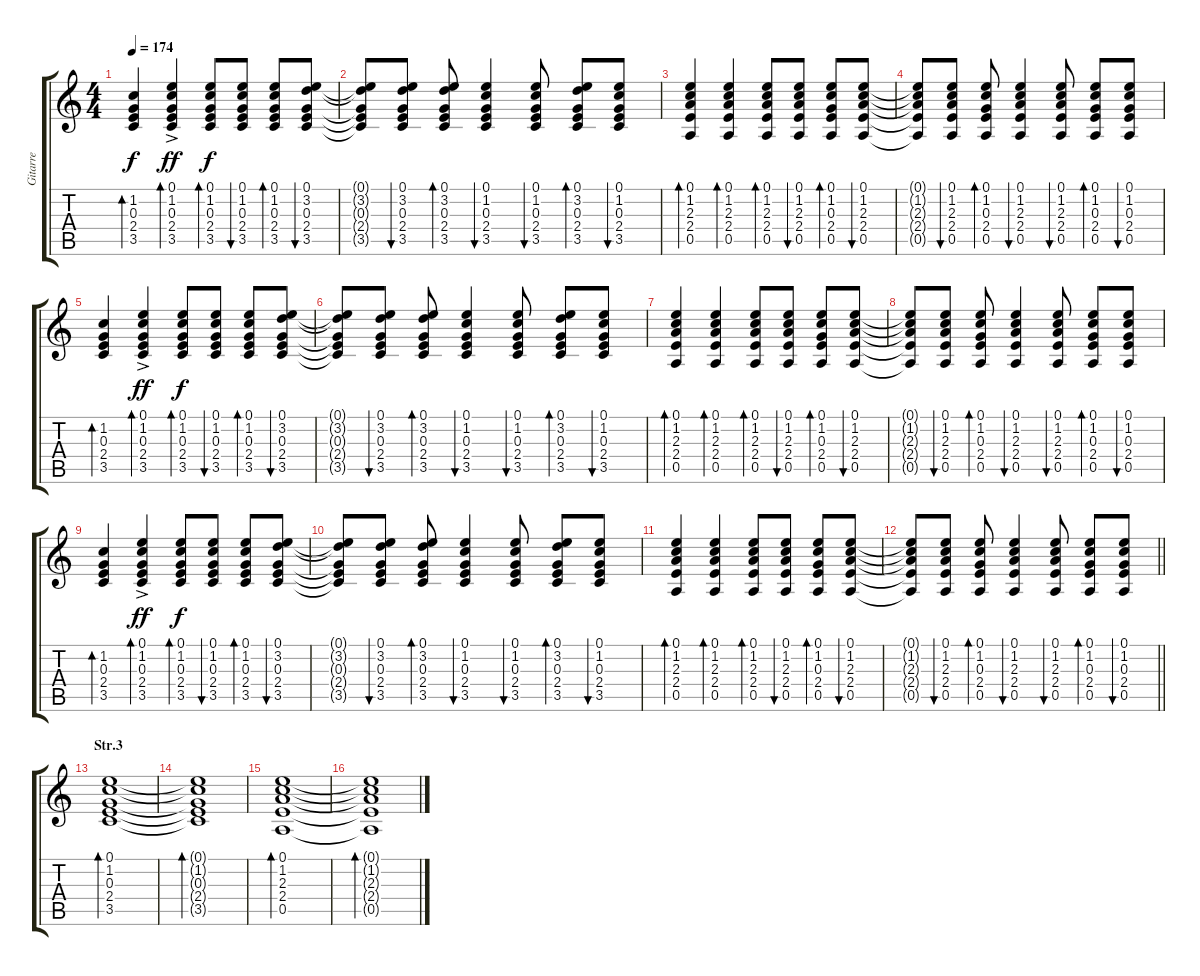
\track ("Gitarre" "Gitarre") {instrument acousticguitarnylon}
\staff {score tabs}
\tuning (E4 B3 G3 D3 A2 E2) {hide}
\ts (4 4)
\tempo 174
\clef g2
\ks c
(1.2 0.3 2.4 3.5).4{bd 30 dy f} (0.1{ac} 1.2{ac} 0.3{ac} 2.4{ac} 3.5{ac}).4{bd 30 dy ff} (0.1 1.2 0.3 2.4 3.5).8{bd 30 dy f} (0.1 1.2 0.3 2.4 3.5).8{bu 30} (0.1 1.2 0.3 2.4 3.5).8{bd 30} (0.1 3.2 0.3 2.4 3.5).8{bu 30} |
(0.1{t} 3.2{t} 0.3{t} 2.4{t} 3.5{t}).8 (0.1 3.2 0.3 2.4 3.5).8{bu 30} (0.1 3.2 0.3 2.4 3.5).8{bd 30} (0.1 1.2 0.3 2.4 3.5).4{bu 30} (0.1 1.2 0.3 2.4 3.5).8{bu 30} (0.1 3.2 0.3 2.4 3.5).8{bd 30} (0.1 1.2 0.3 2.4 3.5).8{bu 30} |
(0.1 1.2 2.3 2.4 0.5).4{bd 30} (0.1 1.2 2.3 2.4 0.5).4{bd 30} (0.1 1.2 2.3 2.4 0.5).8{bd 30} (0.1 1.2 2.3 2.4 0.5).8{bu 30} (0.1 1.2 0.3 2.4 0.5).8{bd 30} (0.1 1.2 2.3 2.4 0.5).8{bu 30} |
(0.1{t} 1.2{t} 2.3{t} 2.4{t} 0.5{t}).8 (0.1 1.2 2.3 2.4 0.5).8{bu 30} (0.1 1.2 0.3 2.4 0.5).8{bd 30} (0.1 1.2 2.3 2.4 0.5).4{bu 30} (0.1 1.2 2.3 2.4 0.5).8{bu 30} (0.1 1.2 0.3 2.4 0.5).8{bd 30} (0.1 1.2 0.3 2.4 0.5).8{bu 30} |
(1.2 0.3 2.4 3.5).4{bd 30} (0.1{ac} 1.2{ac} 0.3{ac} 2.4{ac} 3.5{ac}).4{bd 30 dy ff} (0.1 1.2 0.3 2.4 3.5).8{bd 30 dy f} (0.1 1.2 0.3 2.4 3.5).8{bu 30} (0.1 1.2 0.3 2.4 3.5).8{bd 30} (0.1 3.2 0.3 2.4 3.5).8{bu 30} |
(0.1{t} 3.2{t} 0.3{t} 2.4{t} 3.5{t}).8 (0.1 3.2 0.3 2.4 3.5).8{bu 30} (0.1 3.2 0.3 2.4 3.5).8{bd 30} (0.1 1.2 0.3 2.4 3.5).4{bu 30} (0.1 1.2 0.3 2.4 3.5).8{bu 30} (0.1 3.2 0.3 2.4 3.5).8{bd 30} (0.1 1.2 0.3 2.4 3.5).8{bu 30} |
(0.1 1.2 2.3 2.4 0.5).4{bd 30} (0.1 1.2 2.3 2.4 0.5).4{bd 30} (0.1 1.2 2.3 2.4 0.5).8{bd 30} (0.1 1.2 2.3 2.4 0.5).8{bu 30} (0.1 1.2 0.3 2.4 0.5).8{bd 30} (0.1 1.2 2.3 2.4 0.5).8{bu 30} |
(0.1{t} 1.2{t} 2.3{t} 2.4{t} 0.5{t}).8 (0.1 1.2 2.3 2.4 0.5).8{bu 30} (0.1 1.2 0.3 2.4 0.5).8{bd 30} (0.1 1.2 2.3 2.4 0.5).4{bu 30} (0.1 1.2 2.3 2.4 0.5).8{bu 30} (0.1 1.2 0.3 2.4 0.5).8{bd 30} (0.1 1.2 0.3 2.4 0.5).8{bu 30} |
(1.2 0.3 2.4 3.5).4{bd 30} (0.1{ac} 1.2{ac} 0.3{ac} 2.4{ac} 3.5{ac}).4{bd 30 dy ff} (0.1 1.2 0.3 2.4 3.5).8{bd 30 dy f} (0.1 1.2 0.3 2.4 3.5).8{bu 30} (0.1 1.2 0.3 2.4 3.5).8{bd 30} (0.1 3.2 0.3 2.4 3.5).8{bu 30} |
(0.1{t} 3.2{t} 0.3{t} 2.4{t} 3.5{t}).8 (0.1 3.2 0.3 2.4 3.5).8{bu 30} (0.1 3.2 0.3 2.4 3.5).8{bd 30} (0.1 1.2 0.3 2.4 3.5).4{bu 30} (0.1 1.2 0.3 2.4 3.5).8{bu 30} (0.1 3.2 0.3 2.4 3.5).8{bd 30} (0.1 1.2 0.3 2.4 3.5).8{bu 30} |
(0.1 1.2 2.3 2.4 0.5).4{bd 30} (0.1 1.2 2.3 2.4 0.5).4{bd 30} (0.1 1.2 2.3 2.4 0.5).8{bd 30} (0.1 1.2 2.3 2.4 0.5).8{bu 30} (0.1 1.2 0.3 2.4 0.5).8{bd 30} (0.1 1.2 2.3 2.4 0.5).8{bu 30} |
\barLineRight lightlight
(0.1{t} 1.2{t} 2.3{t} 2.4{t} 0.5{t}).8 (0.1 1.2 2.3 2.4 0.5).8{bu 30} (0.1 1.2 0.3 2.4 0.5).8{bd 30} (0.1 1.2 2.3 2.4 0.5).4{bu 30} (0.1 1.2 2.3 2.4 0.5).8{bu 30} (0.1 1.2 0.3 2.4 0.5).8{bd 30} (0.1 1.2 0.3 2.4 0.5).8{bu 30} |
\section ("" "Str.3")
(0.1 1.2 0.3 2.4 3.5).1{bd 480} |
(0.1{t} 1.2{t} 0.3{t} 2.4{t} 3.5{t}).1{bd 480} |
(0.1 1.2 2.3 2.4 0.5).1{bd 480} |
(0.1{t} 1.2{t} 2.3{t} 2.4{t} 0.5{t}).1{bd 480}
